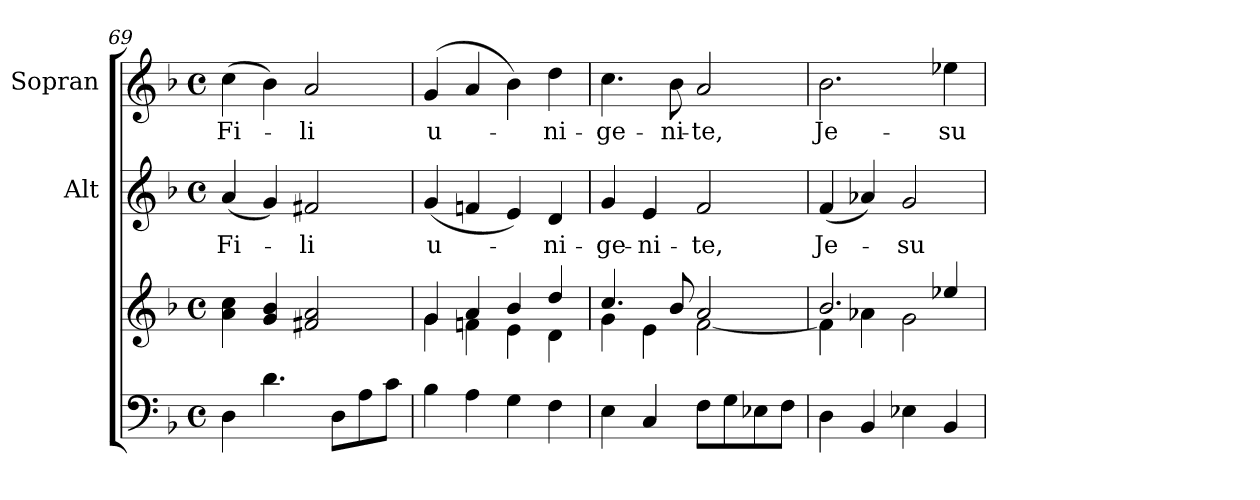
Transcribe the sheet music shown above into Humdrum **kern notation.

**kern	**kern	**kern	**text	**kern	**text
*part3	*part3	*part2	*part2	*part1	*part1
*staff4	*staff3	*staff2	*staff2	*staff1	*staff1
*	*	*I"Alt	*	*I"Sopran	*
*	*	*I'A.	*	*I'S.	*
*clefF4	*clefG2	*clefG2	*	*clefG2	*
*k[b-]	*k[b-]	*k[b-]	*	*k[b-]	*
*F:	*F:	*F:	*	*F:	*
*M4/4	*M4/4	*M4/4	*	*M4/4	*
*met(c)	*met(c)	*met(c)	*	*met(c)	*
=69	=69	=69	=69	=69	=69
!	!	!	!LO:LY:b	!	!LO:LY:b
4D\	4a\ 4cc\	(<4a/	Fi-	(>4cc\	Fi-
4.d\	4g/ 4b-/	4g/)	.	4b-\)	.
!	!	!	!LO:LY:b	!	!LO:LY:b
.	2f#X/ 2a/	2f#X/	-li	2a/	-li
8D\L	.	.	.	.	.
8A\	.	.	.	.	.
8c\J	.	.	.	.	.
!!LO:LB:g=z
=70	=70	=70	=70	=70	=70
*	*^	*	*	*	*
!	!	!	!	!LO:LY:b	!	!LO:LY:b
4B-\	4g/	4g\	(<4g/	u-	(4g/	u-
4A\	4a/	4fn\	4fn/	.	4a/	.
4G\	4b-/	4e\	4e/)	.	4b-\)	.
!	!	!	!	!LO:LY:b	!	!LO:LY:b
4F\	4dd/	4d\	4d/	-ni-	4dd\	-ni-
=71	=71	=71	=71	=71	=71	=71
!	!	!	!	!LO:LY:b	!	!LO:LY:b
4E\	4.cc/	4g\	4g/	-ge-	4.cc\	-ge-
!	!	!	!	!LO:LY:b	!	!
4C/	.	4e\	4e/	-ni-	.	.
!	!	!	!	!	!	!LO:LY:b
.	8b-/	.	.	.	8b-\	-ni-
!	!	!	!	!LO:LY:b	!	!LO:LY:b
8F\L	2a/	[<2f\	2f/	-te,	2a/	-te,
8G\	.	.	.	.	.	.
8E-X\	.	.	.	.	.	.
8F\J	.	.	.	.	.	.
=72	=72	=72	=72	=72	=72	=72
!	!	!	!	!LO:LY:b	!	!LO:LY:b
4D\	2.b-/	4f\]	(<4f/	Je-	2.b-\	Je-
4BB-/	.	4a-X\	4a-X/)	.	.	.
!	!	!	!	!LO:LY:b	!	!
4E-X\	.	2g\	2g/	-su	.	.
!	!	!	!	!	!	!LO:LY:b
4BB-/	4ee-X/	.	.	.	4ee-X\	-su
*	*v	*v	*	*	*	*
=	=	=	=	=	=
*-	*-	*-	*-	*-	*-
